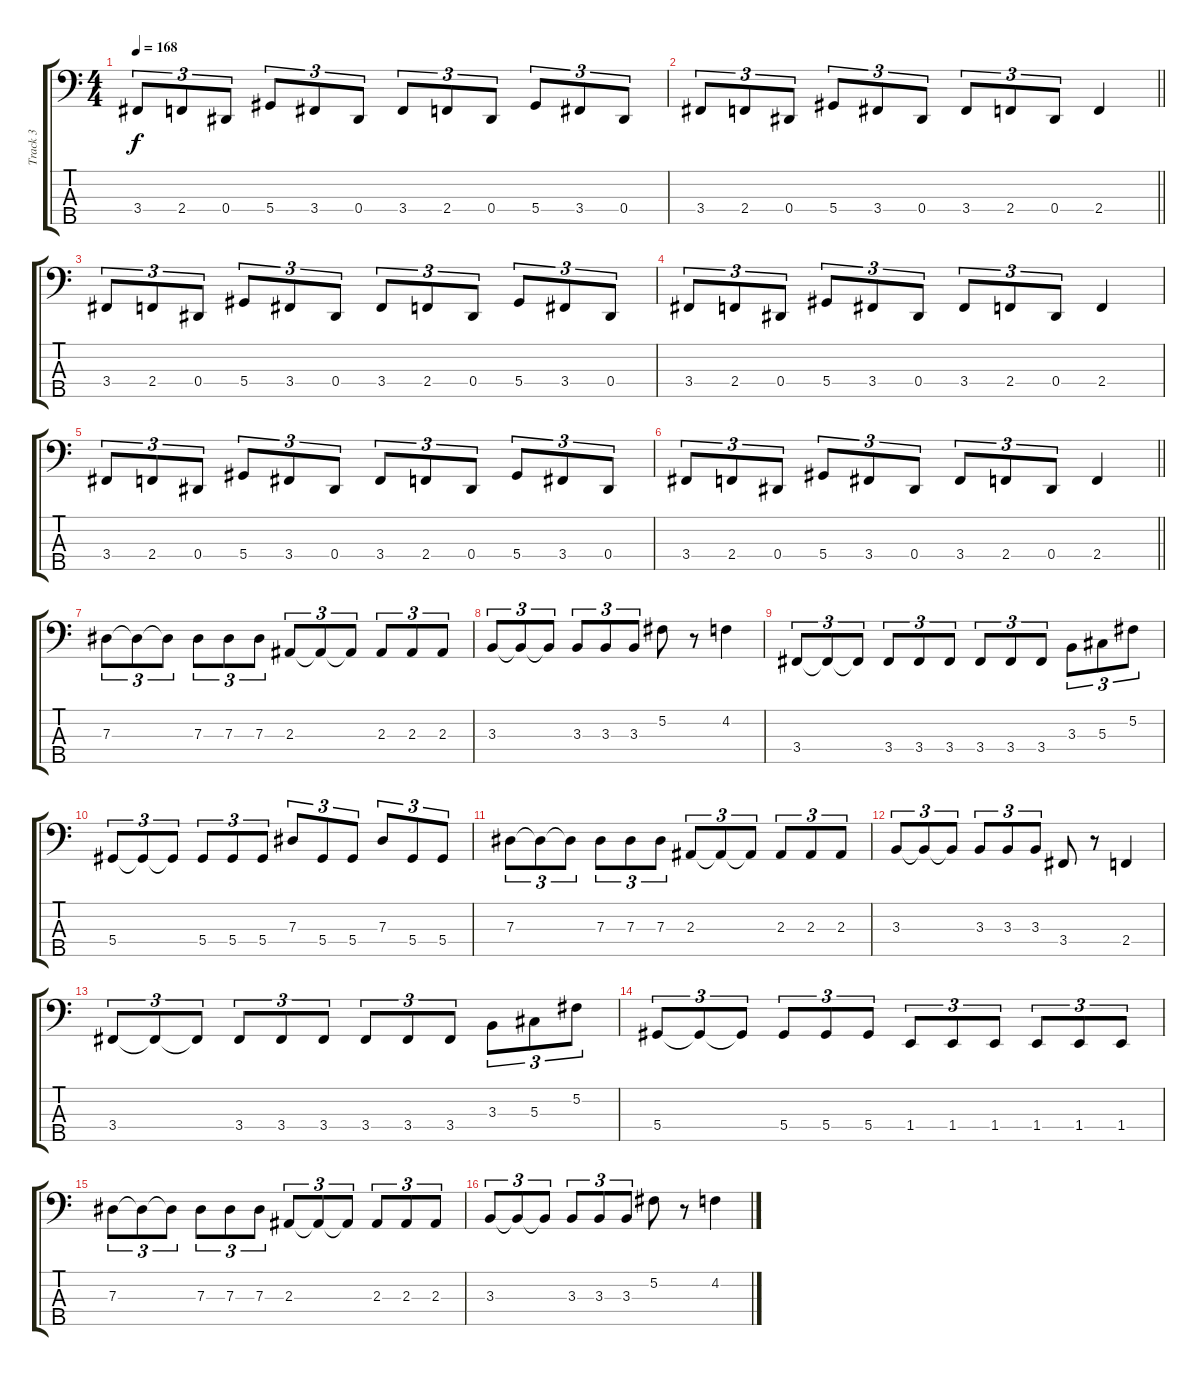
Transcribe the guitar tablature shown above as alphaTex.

\track ("Track 3" "Track 3") {instrument electricbasspick bank 255}
\staff {score tabs}
\tuning (Gb2 Db2 Ab1 Eb1 Bb0) {hide}
\ts (4 4)
\tempo 168
\clef f4
\ks c
3.4.8{tu (3 2) dy f} 2.4.8{tu (3 2)} 0.4.8{tu (3 2)} 5.4.8{tu (3 2)} 3.4.8{tu (3 2)} 0.4.8{tu (3 2)} 3.4.8{tu (3 2)} 2.4.8{tu (3 2)} 0.4.8{tu (3 2)} 5.4.8{tu (3 2)} 3.4.8{tu (3 2)} 0.4.8{tu (3 2)} |
\barLineRight lightlight
3.4.8{tu (3 2)} 2.4.8{tu (3 2)} 0.4.8{tu (3 2)} 5.4.8{tu (3 2)} 3.4.8{tu (3 2)} 0.4.8{tu (3 2)} 3.4.8{tu (3 2)} 2.4.8{tu (3 2)} 0.4.8{tu (3 2)} 2.4.4 |
3.4.8{tu (3 2)} 2.4.8{tu (3 2)} 0.4.8{tu (3 2)} 5.4.8{tu (3 2)} 3.4.8{tu (3 2)} 0.4.8{tu (3 2)} 3.4.8{tu (3 2)} 2.4.8{tu (3 2)} 0.4.8{tu (3 2)} 5.4.8{tu (3 2)} 3.4.8{tu (3 2)} 0.4.8{tu (3 2)} |
3.4.8{tu (3 2)} 2.4.8{tu (3 2)} 0.4.8{tu (3 2)} 5.4.8{tu (3 2)} 3.4.8{tu (3 2)} 0.4.8{tu (3 2)} 3.4.8{tu (3 2)} 2.4.8{tu (3 2)} 0.4.8{tu (3 2)} 2.4.4 |
3.4.8{tu (3 2)} 2.4.8{tu (3 2)} 0.4.8{tu (3 2)} 5.4.8{tu (3 2)} 3.4.8{tu (3 2)} 0.4.8{tu (3 2)} 3.4.8{tu (3 2)} 2.4.8{tu (3 2)} 0.4.8{tu (3 2)} 5.4.8{tu (3 2)} 3.4.8{tu (3 2)} 0.4.8{tu (3 2)} |
\barLineRight lightlight
3.4.8{tu (3 2)} 2.4.8{tu (3 2)} 0.4.8{tu (3 2)} 5.4.8{tu (3 2)} 3.4.8{tu (3 2)} 0.4.8{tu (3 2)} 3.4.8{tu (3 2)} 2.4.8{tu (3 2)} 0.4.8{tu (3 2)} 2.4.4 |
7.3.8{tu (3 2)} 7.3{t}.8{tu (3 2)} 7.3{t}.8{tu (3 2)} 7.3.8{tu (3 2)} 7.3.8{tu (3 2)} 7.3.8{tu (3 2)} 2.3.8{tu (3 2)} 2.3{t}.8{tu (3 2)} 2.3{t}.8{tu (3 2)} 2.3.8{tu (3 2)} 2.3.8{tu (3 2)} 2.3.8{tu (3 2)} |
3.3.8{tu (3 2)} 3.3{t}.8{tu (3 2)} 3.3{t}.8{tu (3 2)} 3.3.8{tu (3 2)} 3.3.8{tu (3 2)} 3.3.8{tu (3 2)} 5.2.8 r.8 4.2.4 |
3.4.8{tu (3 2)} 3.4{t}.8{tu (3 2)} 3.4{t}.8{tu (3 2)} 3.4.8{tu (3 2)} 3.4.8{tu (3 2)} 3.4.8{tu (3 2)} 3.4.8{tu (3 2)} 3.4.8{tu (3 2)} 3.4.8{tu (3 2)} 3.3.8{tu (3 2)} 5.3.8{tu (3 2)} 5.2.8{tu (3 2)} |
5.4.8{tu (3 2)} 5.4{t}.8{tu (3 2)} 5.4{t}.8{tu (3 2)} 5.4.8{tu (3 2)} 5.4.8{tu (3 2)} 5.4.8{tu (3 2)} 7.3.8{tu (3 2)} 5.4.8{tu (3 2)} 5.4.8{tu (3 2)} 7.3.8{tu (3 2)} 5.4.8{tu (3 2)} 5.4.8{tu (3 2)} |
7.3.8{tu (3 2)} 7.3{t}.8{tu (3 2)} 7.3{t}.8{tu (3 2)} 7.3.8{tu (3 2)} 7.3.8{tu (3 2)} 7.3.8{tu (3 2)} 2.3.8{tu (3 2)} 2.3{t}.8{tu (3 2)} 2.3{t}.8{tu (3 2)} 2.3.8{tu (3 2)} 2.3.8{tu (3 2)} 2.3.8{tu (3 2)} |
3.3.8{tu (3 2)} 3.3{t}.8{tu (3 2)} 3.3{t}.8{tu (3 2)} 3.3.8{tu (3 2)} 3.3.8{tu (3 2)} 3.3.8{tu (3 2)} 3.4.8 r.8 2.4.4 |
3.4.8{tu (3 2)} 3.4{t}.8{tu (3 2)} 3.4{t}.8{tu (3 2)} 3.4.8{tu (3 2)} 3.4.8{tu (3 2)} 3.4.8{tu (3 2)} 3.4.8{tu (3 2)} 3.4.8{tu (3 2)} 3.4.8{tu (3 2)} 3.3.8{tu (3 2)} 5.3.8{tu (3 2)} 5.2.8{tu (3 2)} |
5.4.8{tu (3 2)} 5.4{t}.8{tu (3 2)} 5.4{t}.8{tu (3 2)} 5.4.8{tu (3 2)} 5.4.8{tu (3 2)} 5.4.8{tu (3 2)} 1.4.8{tu (3 2)} 1.4.8{tu (3 2)} 1.4.8{tu (3 2)} 1.4.8{tu (3 2)} 1.4.8{tu (3 2)} 1.4.8{tu (3 2)} |
7.3.8{tu (3 2)} 7.3{t}.8{tu (3 2)} 7.3{t}.8{tu (3 2)} 7.3.8{tu (3 2)} 7.3.8{tu (3 2)} 7.3.8{tu (3 2)} 2.3.8{tu (3 2)} 2.3{t}.8{tu (3 2)} 2.3{t}.8{tu (3 2)} 2.3.8{tu (3 2)} 2.3.8{tu (3 2)} 2.3.8{tu (3 2)} |
3.3.8{tu (3 2)} 3.3{t}.8{tu (3 2)} 3.3{t}.8{tu (3 2)} 3.3.8{tu (3 2)} 3.3.8{tu (3 2)} 3.3.8{tu (3 2)} 5.2.8 r.8 4.2.4
